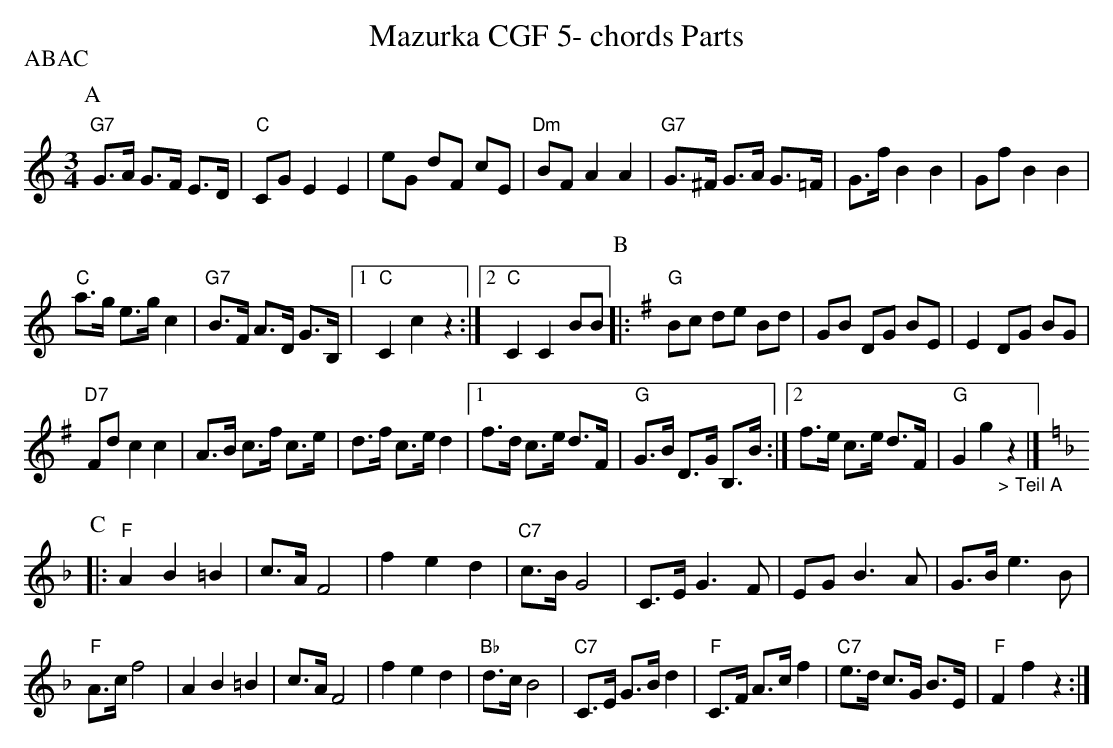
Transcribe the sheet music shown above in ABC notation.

X:1
T:Mazurka CGF 5- chords Parts
P:ABAC
M:3/4
L:1/8
K:Cmaj%%MIDI gchordon
[P:A] "G7"G>A G>F E>D | "C"CG E2E2 | eG dF cE | "Dm"BF A2A2 | "G7"G>^F G>A G>=F | G>f B2B2 | Gf B2B2 |
"C"a>g e>g c2 | "G7"B>F A>D G>B, |1 "C"C2c2z2 :|2 "C"C2C2BB [P:B] |: [K:Gmaj] "G"Bc de Bd | GB DG BE | E2 DG BG |
"D7"Fd c2c2 | A>B c>f c>e | d>f c>e d2 |1 f>d c>e d>F | "G"G>B D>G B,>B :|2 f>e c>e d>F | "G"G2g2"_> Teil A"z2 |] [K:Fmaj]
[P:C] |: "F"A2B2=B2 | c>A F4 | f2e2d2 | "C7"c>B G4 | C>E G3F | EG B3A | G>B e3B |
"F"A>cf4 | A2B2=B2 | c>AF4 | f2e2d2 | "Bb"d>cB4 | "C7"C>E G>Bd2 | "F"C>F A>c f2 | "C7"e>d c>G B>E | "F"F2f2z2 :|
